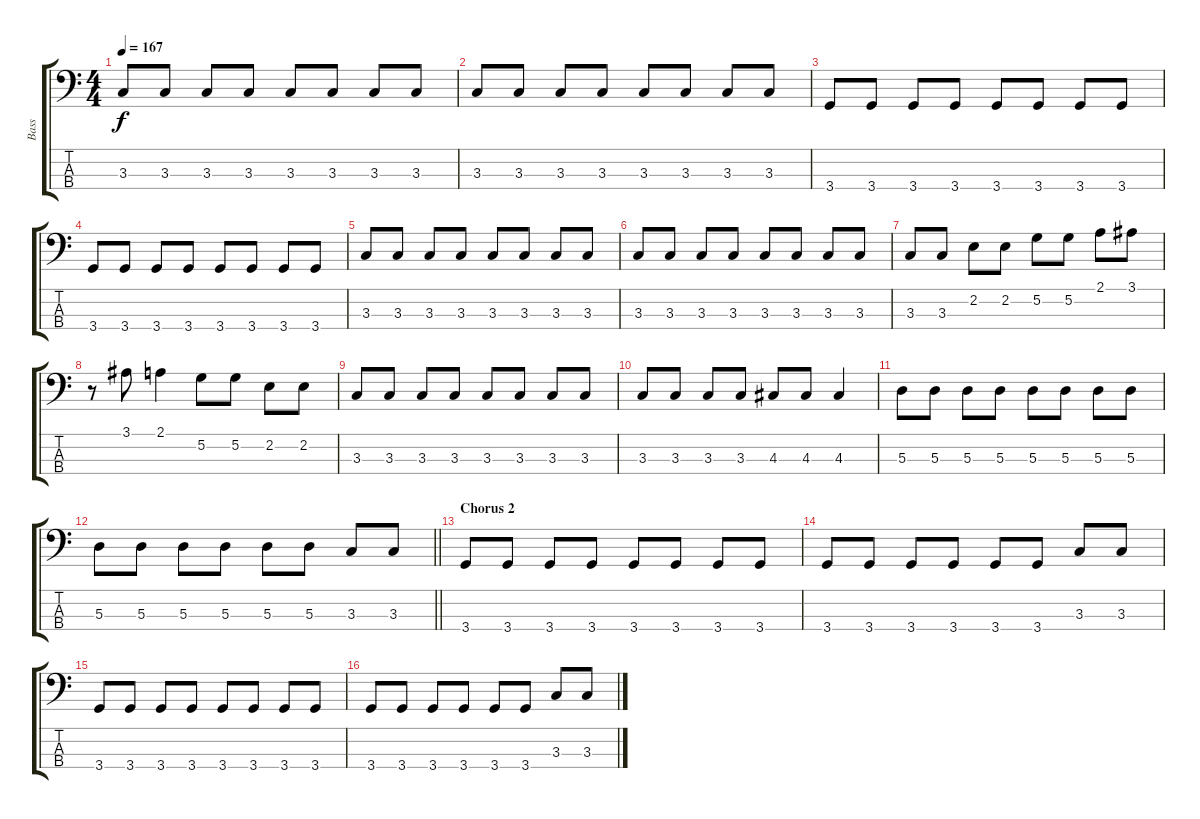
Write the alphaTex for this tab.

\track ("Bass" "Bass") {instrument electricbassfinger}
\staff {score tabs}
\tuning (G2 D2 A1 E1) {hide}
\ts (4 4)
\tempo 167
\clef f4
\ks aminor
3.3.8{dy f} 3.3.8 3.3.8 3.3.8 3.3.8 3.3.8 3.3.8 3.3.8 |
3.3.8 3.3.8 3.3.8 3.3.8 3.3.8 3.3.8 3.3.8 3.3.8 |
3.4.8 3.4.8 3.4.8 3.4.8 3.4.8 3.4.8 3.4.8 3.4.8 |
3.4.8 3.4.8 3.4.8 3.4.8 3.4.8 3.4.8 3.4.8 3.4.8 |
3.3.8 3.3.8 3.3.8 3.3.8 3.3.8 3.3.8 3.3.8 3.3.8 |
3.3.8 3.3.8 3.3.8 3.3.8 3.3.8 3.3.8 3.3.8 3.3.8 |
3.3.8 3.3.8 2.2.8 2.2.8 5.2.8 5.2.8 2.1.8 3.1.8 |
r.8 3.1.8 2.1.4 5.2.8 5.2.8 2.2.8 2.2.8 |
3.3.8 3.3.8 3.3.8 3.3.8 3.3.8 3.3.8 3.3.8 3.3.8 |
3.3.8 3.3.8 3.3.8 3.3.8 4.3.8 4.3.8 4.3.4 |
5.3.8 5.3.8 5.3.8 5.3.8 5.3.8 5.3.8 5.3.8 5.3.8 |
\barLineRight lightlight
5.3.8 5.3.8 5.3.8 5.3.8 5.3.8 5.3.8 3.3.8 3.3.8 |
\section ("" "Chorus 2")
3.4.8 3.4.8 3.4.8 3.4.8 3.4.8 3.4.8 3.4.8 3.4.8 |
3.4.8 3.4.8 3.4.8 3.4.8 3.4.8 3.4.8 3.3.8 3.3.8 |
3.4.8 3.4.8 3.4.8 3.4.8 3.4.8 3.4.8 3.4.8 3.4.8 |
3.4.8 3.4.8 3.4.8 3.4.8 3.4.8 3.4.8 3.3.8 3.3.8
